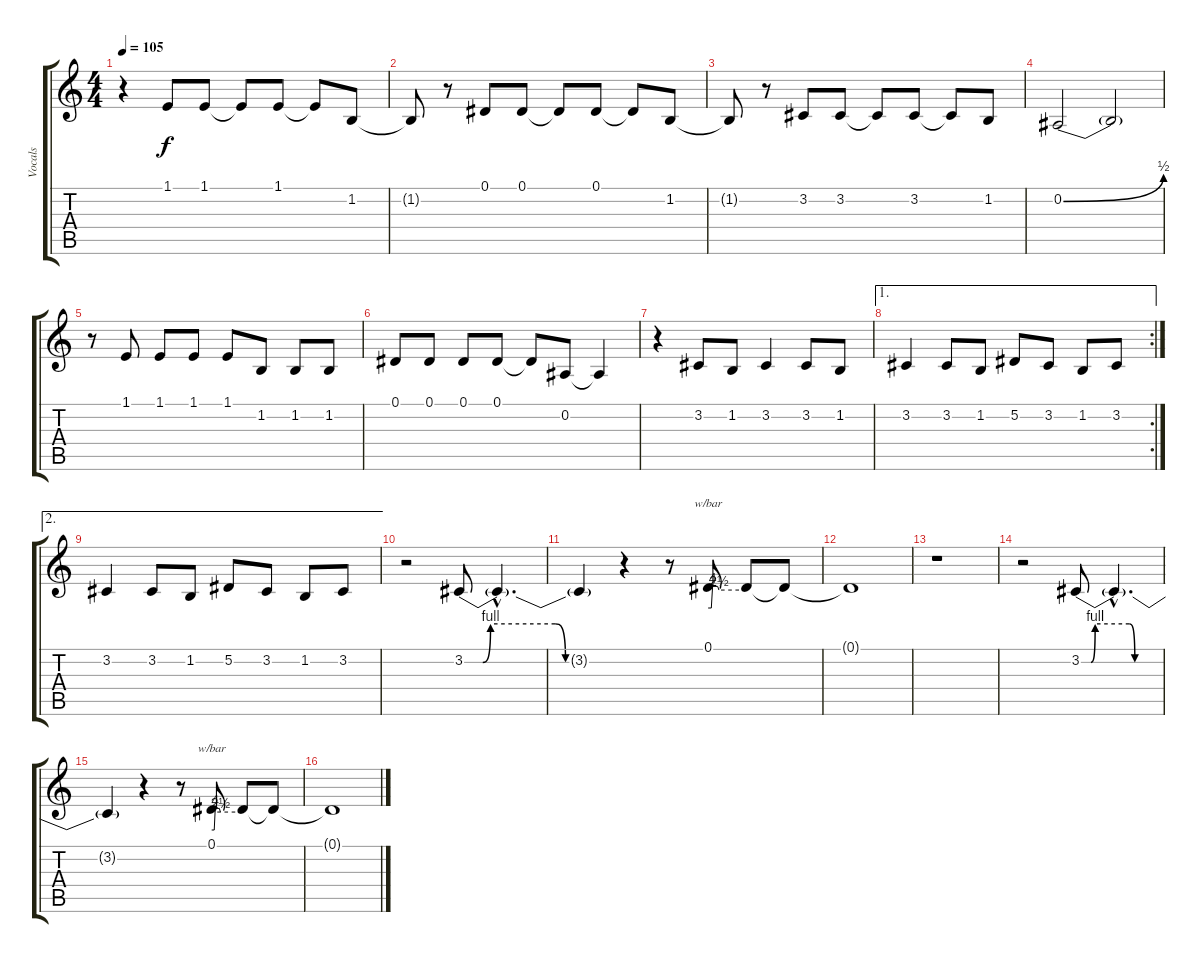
\track ("Vocals" "Vocals") {instrument choiraahs}
\staff {score tabs}
\tuning (Eb4 Bb3 Gb3 Db3 Ab2 Eb2) {hide}
\ts (4 4)
\tempo 105
\clef g2
\ks c
r.4{dy f} 1.1.8 1.1.8 1.1{t}.8 1.1.8 1.1{t}.8 1.2.8 |
1.2{t}.8 r.8 0.1.8 0.1.8 0.1{t}.8 0.1.8 0.1{t}.8 1.2.8 |
1.2{t}.8 r.8 3.2.8 3.2.8 3.2{t}.8 3.2.8 3.2{t}.8 1.2.8 |
0.2{be (bend 0 0 60 2)}.2 0.2{t}.2 |
r.8 1.1.8 1.1.8 1.1.8 1.1.8 1.2.8 1.2.8 1.2.8 |
0.1.8 0.1.8 0.1.8 0.1.8 0.1{t}.8 0.2.8 0.2{t}.4 |
r.4 3.2.8 1.2.8 3.2.4 3.2.8 1.2.8 |
\ae 1
\rc 2
3.2.4 3.2.8 1.2.8 5.2.8 3.2.8 1.2.8 3.2.8 |
\ae 2
3.2.4 3.2.8 1.2.8 5.2.8 3.2.8 1.2.8 3.2.8 |
r.2 3.2{be (custom 0 0 7 0 10 4 35 4 39 0 60 0)}.8{instrument choiraahs} 3.2{hac t}.4{d} |
3.2{t}.4 r.4 r.8 0.1.8{tbe (custom default 0 0 5 0 7 16 15 16 17 10 60 10) instrument synthvoice} 0.1{t}.8 0.1{t}.8 |
0.1{t}.1 |
r.1 |
r.2 3.2{be (custom 0 0 7 0 10 4 35 4 39 0 60 0)}.8{instrument choiraahs} 3.2{hac t}.4{d} |
3.2{t}.4 r.4 r.8 0.1.8{tbe (custom default 0 0 5 0 7 16 15 16 17 10 60 10) instrument synthvoice} 0.1{t}.8 0.1{t}.8 |
0.1{t}.1
